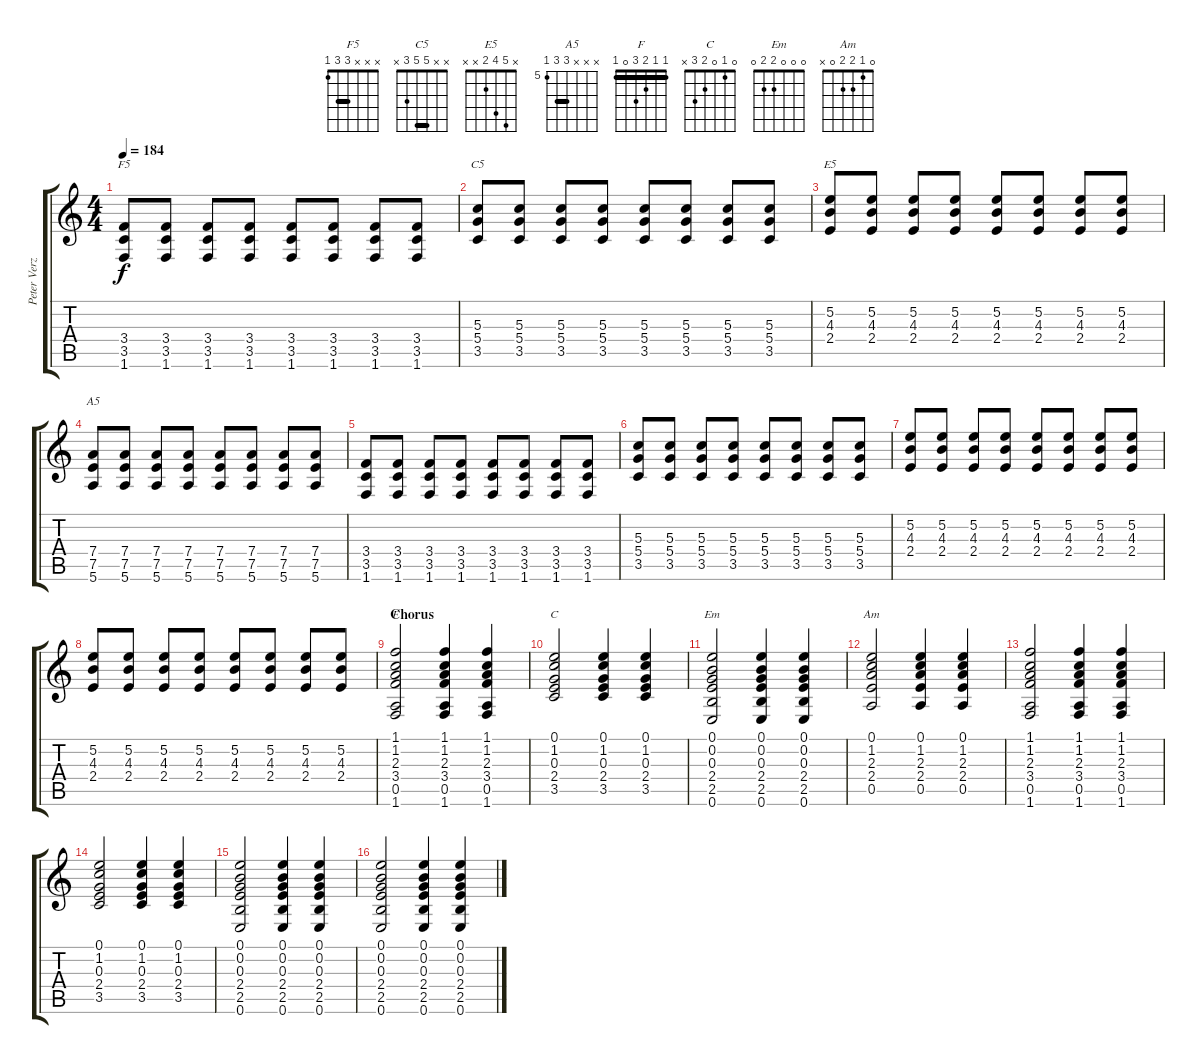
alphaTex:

\track ("Peter Verzerrt" "Peter Verz") {instrument overdrivenguitar}
\staff {score tabs}
\tuning (E4 B3 G3 D3 A2 E2) {hide}
\chord ("F5" x x x 3 3 1) {barre 3}
\chord ("C5" x x 5 5 3 x) {barre 5}
\chord ("E5" x 5 4 2 x x)
\chord ("A5" x x x 7 7 5) {firstfret 5 barre 7}
\chord ("F" 1 1 2 3 0 1) {barre 1}
\chord ("C" 0 1 0 2 3 x)
\chord ("Em" 0 0 0 2 2 0)
\chord ("Am" 0 1 2 2 0 x)
\ts (4 4)
\tempo 184
\clef g2
\ks c
(3.4 3.5 1.6).8{ch "F5" dy f} (3.4 3.5 1.6).8 (3.4 3.5 1.6).8 (3.4 3.5 1.6).8 (3.4 3.5 1.6).8 (3.4 3.5 1.6).8 (3.4 3.5 1.6).8 (3.4 3.5 1.6).8 |
(5.3 5.4 3.5).8{ch "C5"} (5.3 5.4 3.5).8 (5.3 5.4 3.5).8 (5.3 5.4 3.5).8 (5.3 5.4 3.5).8 (5.3 5.4 3.5).8 (5.3 5.4 3.5).8 (5.3 5.4 3.5).8 |
(5.2 4.3 2.4).8{ch "E5"} (5.2 4.3 2.4).8 (5.2 4.3 2.4).8 (5.2 4.3 2.4).8 (5.2 4.3 2.4).8 (5.2 4.3 2.4).8 (5.2 4.3 2.4).8 (5.2 4.3 2.4).8 |
(7.4 7.5 5.6).8{ch "A5"} (7.4 7.5 5.6).8 (7.4 7.5 5.6).8 (7.4 7.5 5.6).8 (7.4 7.5 5.6).8 (7.4 7.5 5.6).8 (7.4 7.5 5.6).8 (7.4 7.5 5.6).8 |
(3.4 3.5 1.6).8 (3.4 3.5 1.6).8 (3.4 3.5 1.6).8 (3.4 3.5 1.6).8 (3.4 3.5 1.6).8 (3.4 3.5 1.6).8 (3.4 3.5 1.6).8 (3.4 3.5 1.6).8 |
(5.3 5.4 3.5).8 (5.3 5.4 3.5).8 (5.3 5.4 3.5).8 (5.3 5.4 3.5).8 (5.3 5.4 3.5).8 (5.3 5.4 3.5).8 (5.3 5.4 3.5).8 (5.3 5.4 3.5).8 |
(5.2 4.3 2.4).8 (5.2 4.3 2.4).8 (5.2 4.3 2.4).8 (5.2 4.3 2.4).8 (5.2 4.3 2.4).8 (5.2 4.3 2.4).8 (5.2 4.3 2.4).8 (5.2 4.3 2.4).8 |
(5.2 4.3 2.4).8 (5.2 4.3 2.4).8 (5.2 4.3 2.4).8 (5.2 4.3 2.4).8 (5.2 4.3 2.4).8 (5.2 4.3 2.4).8 (5.2 4.3 2.4).8 (5.2 4.3 2.4).8 |
\section ("" "Chorus")
(1.1 1.2 2.3 3.4 0.5 1.6).2{ch "F"} (1.1 1.2 2.3 3.4 0.5 1.6).4 (1.1 1.2 2.3 3.4 0.5 1.6).4 |
(0.1 1.2 0.3 2.4 3.5).2{ch "C"} (0.1 1.2 0.3 2.4 3.5).4 (0.1 1.2 0.3 2.4 3.5).4 |
(0.1 0.2 0.3 2.4 2.5 0.6).2{ch "Em"} (0.1 0.2 0.3 2.4 2.5 0.6).4 (0.1 0.2 0.3 2.4 2.5 0.6).4 |
(0.1 1.2 2.3 2.4 0.5).2{ch "Am"} (0.1 1.2 2.3 2.4 0.5).4 (0.1 1.2 2.3 2.4 0.5).4 |
(1.1 1.2 2.3 3.4 0.5 1.6).2 (1.1 1.2 2.3 3.4 0.5 1.6).4 (1.1 1.2 2.3 3.4 0.5 1.6).4 |
(0.1 1.2 0.3 2.4 3.5).2 (0.1 1.2 0.3 2.4 3.5).4 (0.1 1.2 0.3 2.4 3.5).4 |
(0.1 0.2 0.3 2.4 2.5 0.6).2 (0.1 0.2 0.3 2.4 2.5 0.6).4 (0.1 0.2 0.3 2.4 2.5 0.6).4 |
(0.1 0.2 0.3 2.4 2.5 0.6).2 (0.1 0.2 0.3 2.4 2.5 0.6).4 (0.1 0.2 0.3 2.4 2.5 0.6).4
